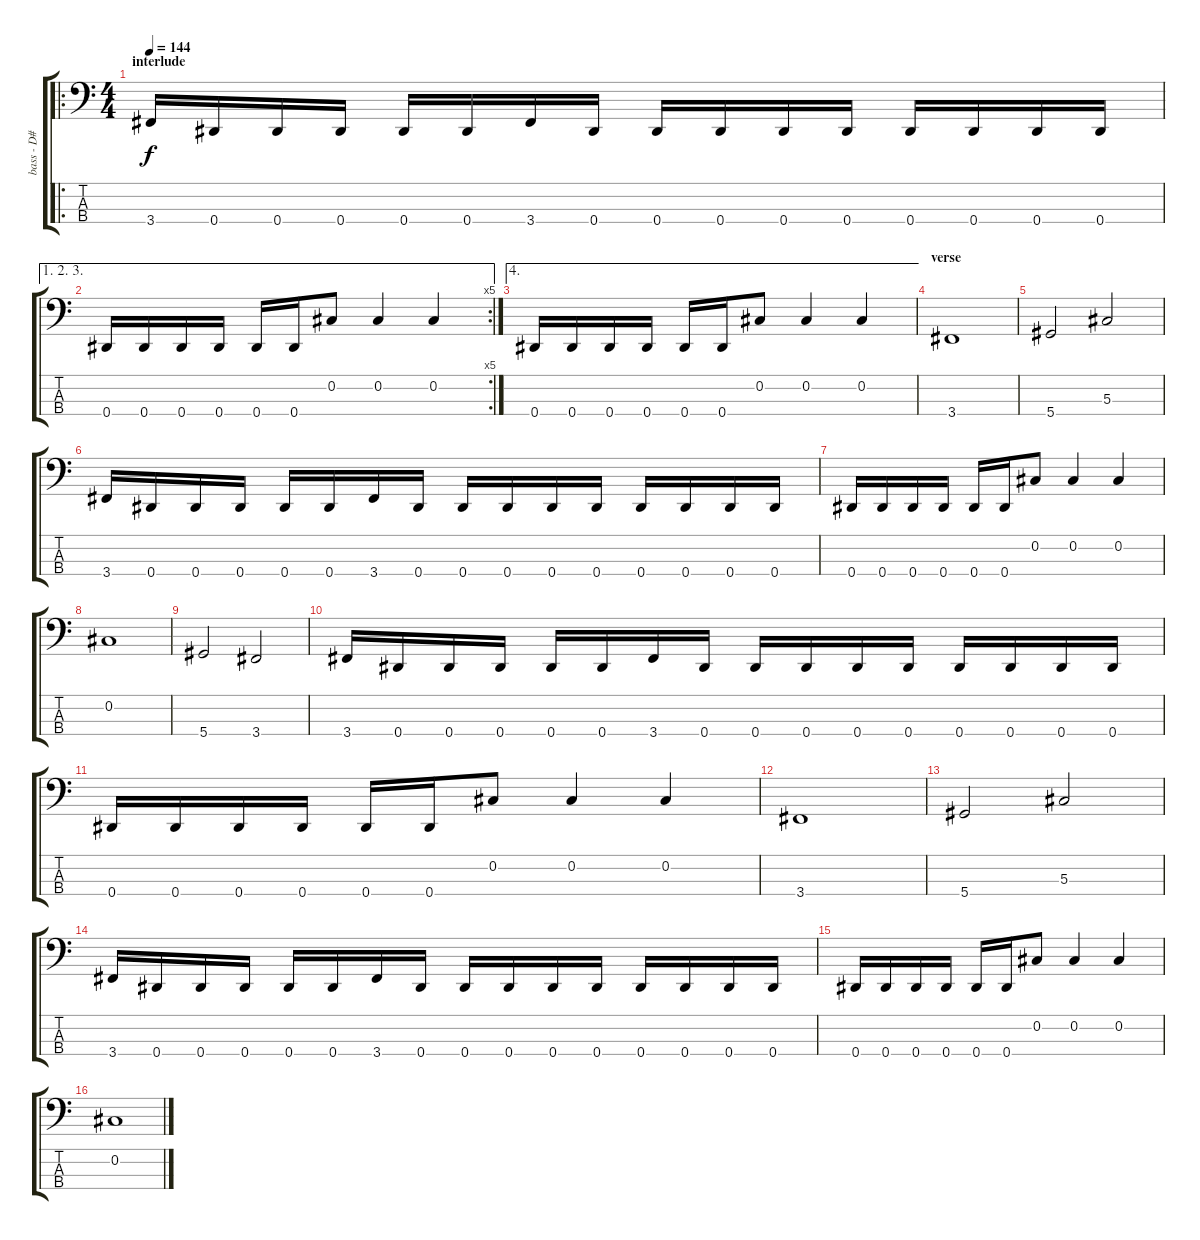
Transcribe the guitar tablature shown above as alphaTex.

\track ("bass - D#" "bass - D#") {instrument electricbasspick}
\staff {score tabs}
\tuning (Gb2 Db2 Ab1 Eb1) {hide}
\ro
\ts (4 4)
\section ("" "interlude")
\tempo 144
\clef f4
\ks c
3.4.16{dy f} 0.4.16 0.4.16 0.4.16 0.4.16 0.4.16 3.4.16 0.4.16 0.4.16 0.4.16 0.4.16 0.4.16 0.4.16 0.4.16 0.4.16 0.4.16 |
\ae (1 2 3)
\rc 5
0.4.16 0.4.16 0.4.16 0.4.16 0.4.16 0.4.16 0.2.8 0.2.4 0.2.4 |
\ae 4
0.4.16 0.4.16 0.4.16 0.4.16 0.4.16 0.4.16 0.2.8 0.2.4 0.2.4 |
\section ("" "verse")
3.4.1 |
5.4.2 5.3.2 |
3.4.16 0.4.16 0.4.16 0.4.16 0.4.16 0.4.16 3.4.16 0.4.16 0.4.16 0.4.16 0.4.16 0.4.16 0.4.16 0.4.16 0.4.16 0.4.16 |
0.4.16 0.4.16 0.4.16 0.4.16 0.4.16 0.4.16 0.2.8 0.2.4 0.2.4 |
0.2.1 |
5.4.2 3.4.2 |
3.4.16 0.4.16 0.4.16 0.4.16 0.4.16 0.4.16 3.4.16 0.4.16 0.4.16 0.4.16 0.4.16 0.4.16 0.4.16 0.4.16 0.4.16 0.4.16 |
0.4.16 0.4.16 0.4.16 0.4.16 0.4.16 0.4.16 0.2.8 0.2.4 0.2.4 |
3.4.1 |
5.4.2 5.3.2 |
3.4.16 0.4.16 0.4.16 0.4.16 0.4.16 0.4.16 3.4.16 0.4.16 0.4.16 0.4.16 0.4.16 0.4.16 0.4.16 0.4.16 0.4.16 0.4.16 |
0.4.16 0.4.16 0.4.16 0.4.16 0.4.16 0.4.16 0.2.8 0.2.4 0.2.4 |
0.2.1
